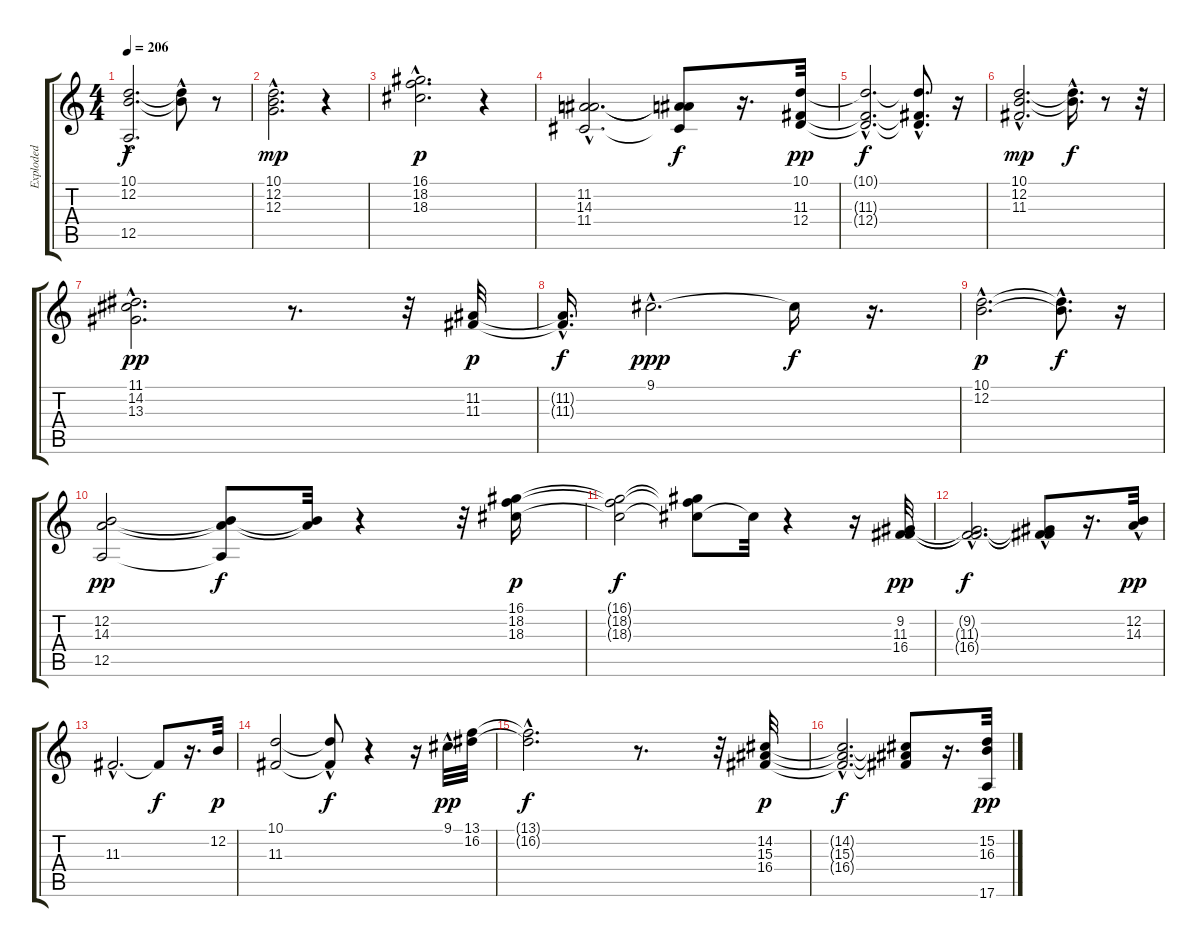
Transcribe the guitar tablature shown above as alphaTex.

\track ("Exploded" "Exploded") {instrument pad7halo}
\staff {score tabs}
\tuning (E4 B3 G3 D3 A2 E2) {hide}
\ts (4 4)
\tempo 206
\clef g2
\ks c
(10.1{hac t} 12.2{hac t} 12.5{t}).2{d dy f} (10.1{t} 12.2{hac t}).8 r.8 |
(10.1{hac} 12.2{hac} 12.3).2{d dy mp} r.4 |
(16.1 18.2{hac} 18.3{hac}).2{d dy p} r.4 |
(11.2{hac} 14.3{hac} 11.4{hac}).2{d} (11.2{t} 14.3{t} 11.4{t}).8{dy f} r.16{d} (10.1 11.3 12.4).32{dy pp} |
(10.1{hac t} 11.3{hac t} 12.4{hac t}).2{d dy f} (10.1{hac t} 11.3{hac t} 12.4{hac t}).8{d} r.16 |
(10.1{hac} 12.2{hac} 11.3).2{d dy mp} (10.1{hac t} 12.2{t}).16{d dy f} r.8 r.32 |
(11.1{hac} 14.2{hac} 13.3{hac}).2{d dy pp} r.8{d} r.32 (11.2 11.3).32{dy p} |
(11.2{hac t} 11.3{t}).16{d dy f} 9.1{hac}.2{d dy ppp} 9.1{t}.16{dy f} r.16{d} |
(10.1{hac} 12.2{hac}).2{d dy p} (10.1{hac t} 12.2{hac t}).8{d dy f} r.16 |
(12.2 14.3 12.5).2{dy pp} (12.2{t} 14.3{t} 12.5{t}).8{dy f} (12.2{t} 14.3{t}).32 r.4 r.32 (16.1 18.2 18.3).16{dy p} |
(16.1{t} 18.2{t} 18.3{t}).2{dy f} (16.1{t} 18.2{t} 18.3{t}).8 18.3{t}.32 r.4 r.16 (9.2 11.3 16.4).32{dy pp} |
(9.2{hac t} 11.3{hac t} 16.4{hac t}).2{d dy f} (9.2{hac t} 11.3{t} 16.4{t}).8 r.16{d} (12.2{hac} 14.3{hac}).32{dy pp} |
11.3{hac}.2{d} 11.3{t}.8{dy f} r.16{d} 12.2.32{dy p} |
(10.1 11.3).2 (10.1{t} 11.3{hac t}).8{dy f} r.4 r.16 9.1{hac}.32{dy pp} (13.1 16.2).32 |
(13.1{hac t} 16.2{t}).2{d dy f} r.8{d} r.32 (14.2 15.3 16.4).32{dy p} |
(14.2{hac t} 15.3{hac t} 16.4{hac t}).2{d dy f} (14.2{t} 15.3{t} 16.4{t}).8 r.16{d} (15.2 16.3 17.6).32{dy pp}
